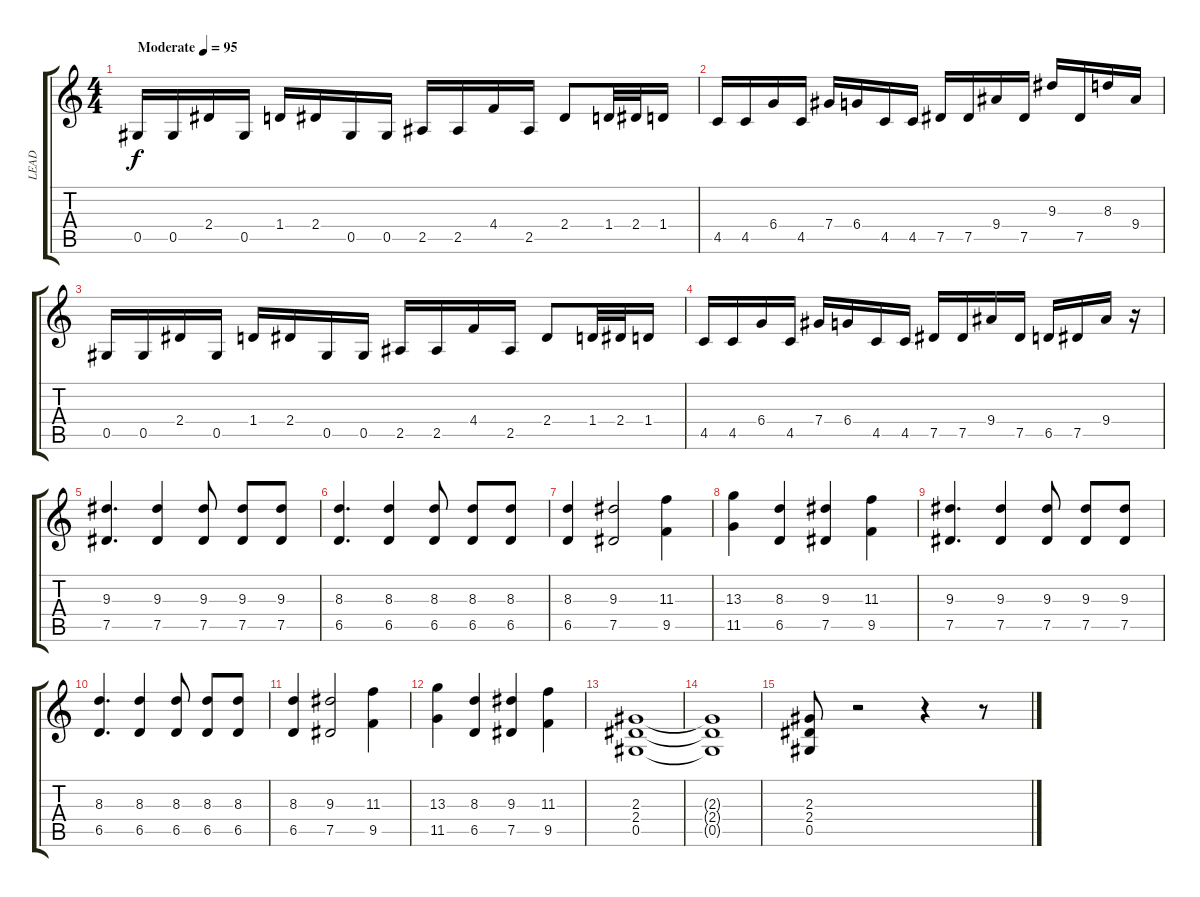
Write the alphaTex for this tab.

\track ("LEAD" "LEAD") {instrument overdrivenguitar}
\staff {score tabs}
\tuning (Eb4 Bb3 Gb3 Db3 Ab2 Eb2) {hide}
\ts (4 4)
\tempo (95 "Moderate")
\clef g2
\ks c
0.5.16{dy f instrument overdrivenguitar} 0.5.16 2.4.16 0.5.16 1.4.16 2.4.16 0.5.16 0.5.16 2.5.16 2.5.16 4.4.16 2.5.16 2.4.8 1.4.32 2.4.32 1.4.16 |
4.5.16 4.5.16 6.4.16 4.5.16 7.4.16 6.4.16 4.5.16 4.5.16 7.5.16 7.5.16 9.4.16 7.5.16 9.3.16 7.5.16 8.3.16 9.4.16 |
0.5.16 0.5.16 2.4.16 0.5.16 1.4.16 2.4.16 0.5.16 0.5.16 2.5.16 2.5.16 4.4.16 2.5.16 2.4.8 1.4.32 2.4.32 1.4.16 |
4.5.16 4.5.16 6.4.16 4.5.16 7.4.16 6.4.16 4.5.16 4.5.16 7.5.16 7.5.16 9.4.16 7.5.16 6.5.16 7.5.16 9.4.16 r.16 |
(9.3 7.5).4{d} (9.3 7.5).4 (9.3 7.5).8 (9.3 7.5).8 (9.3 7.5).8 |
(8.3 6.5).4{d} (8.3 6.5).4 (8.3 6.5).8 (8.3 6.5).8 (8.3 6.5).8 |
(8.3 6.5).4 (9.3 7.5).2 (11.3 9.5).4 |
(13.3 11.5).4 (8.3 6.5).4 (9.3 7.5).4 (11.3 9.5).4 |
(9.3 7.5).4{d} (9.3 7.5).4 (9.3 7.5).8 (9.3 7.5).8 (9.3 7.5).8 |
(8.3 6.5).4{d} (8.3 6.5).4 (8.3 6.5).8 (8.3 6.5).8 (8.3 6.5).8 |
(8.3 6.5).4 (9.3 7.5).2 (11.3 9.5).4 |
(13.3 11.5).4 (8.3 6.5).4 (9.3 7.5).4 (11.3 9.5).4 |
(2.3 2.4 0.5).1 |
(2.3{t} 2.4{t} 0.5{t}).1 |
(2.3 2.4 0.5).8 r.2 r.4 r.8
